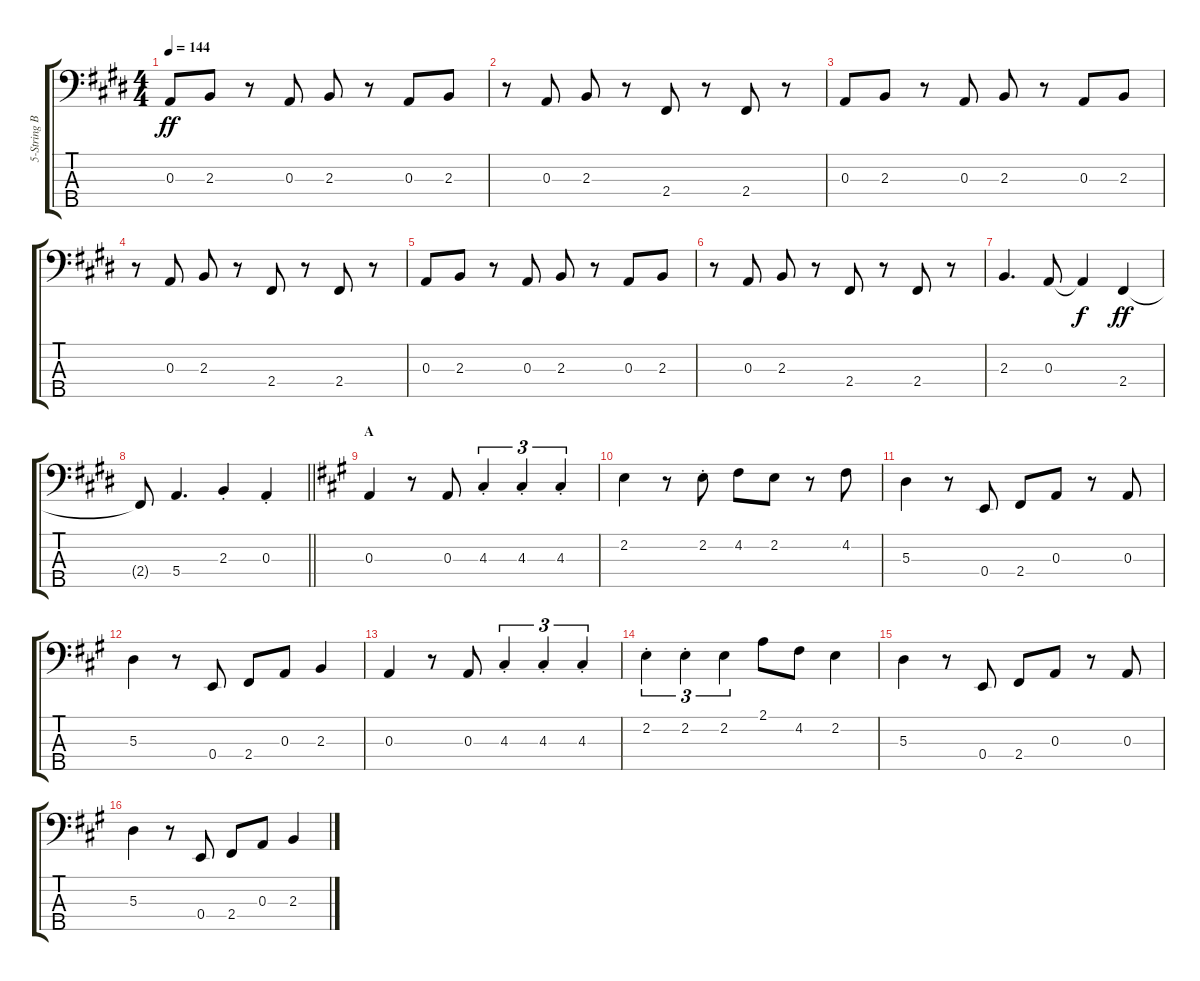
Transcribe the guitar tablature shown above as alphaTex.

\track ("5-String Bass" "5-String B") {instrument electricbassfinger}
\staff {score tabs}
\tuning (G2 D2 A1 E1 B0) {hide}
\ts (4 4)
\tempo 144
\clef f4
\ks e
0.3.8{dy ff} 2.3.8 r.8 0.3.8 2.3.8 r.8 0.3.8 2.3.8 |
r.8 0.3.8 2.3.8 r.8 2.4.8 r.8 2.4.8 r.8 |
0.3.8 2.3.8 r.8 0.3.8 2.3.8 r.8 0.3.8 2.3.8 |
r.8 0.3.8 2.3.8 r.8 2.4.8 r.8 2.4.8 r.8 |
0.3.8 2.3.8 r.8 0.3.8 2.3.8 r.8 0.3.8 2.3.8 |
r.8 0.3.8 2.3.8 r.8 2.4.8 r.8 2.4.8 r.8 |
2.3.4{d} 0.3.8 0.3{t}.4{dy f} 2.4.4{dy ff} |
\barLineRight lightlight
2.4{t}.8 5.4.4{d} 2.3{st}.4 0.3{st}.4 |
\section ("" "A")
\ks a
0.3.4 r.8 0.3.8 4.3{st}.4{tu (3 2)} 4.3{st}.4{tu (3 2)} 4.3{st}.4{tu (3 2)} |
2.2.4 r.8 2.2{st}.8 4.2.8 2.2.8 r.8 4.2.8 |
5.3.4 r.8 0.4.8 2.4.8 0.3.8 r.8 0.3.8 |
5.3.4 r.8 0.4.8 2.4.8 0.3.8 2.3.4 |
0.3.4 r.8 0.3.8 4.3{st}.4{tu (3 2)} 4.3{st}.4{tu (3 2)} 4.3{st}.4{tu (3 2)} |
2.2{st}.4{tu (3 2)} 2.2{st}.4{tu (3 2)} 2.2.4{tu (3 2)} 2.1.8 4.2.8 2.2.4 |
5.3.4 r.8 0.4.8 2.4.8 0.3.8 r.8 0.3.8 |
5.3.4 r.8 0.4.8 2.4.8 0.3.8 2.3.4
